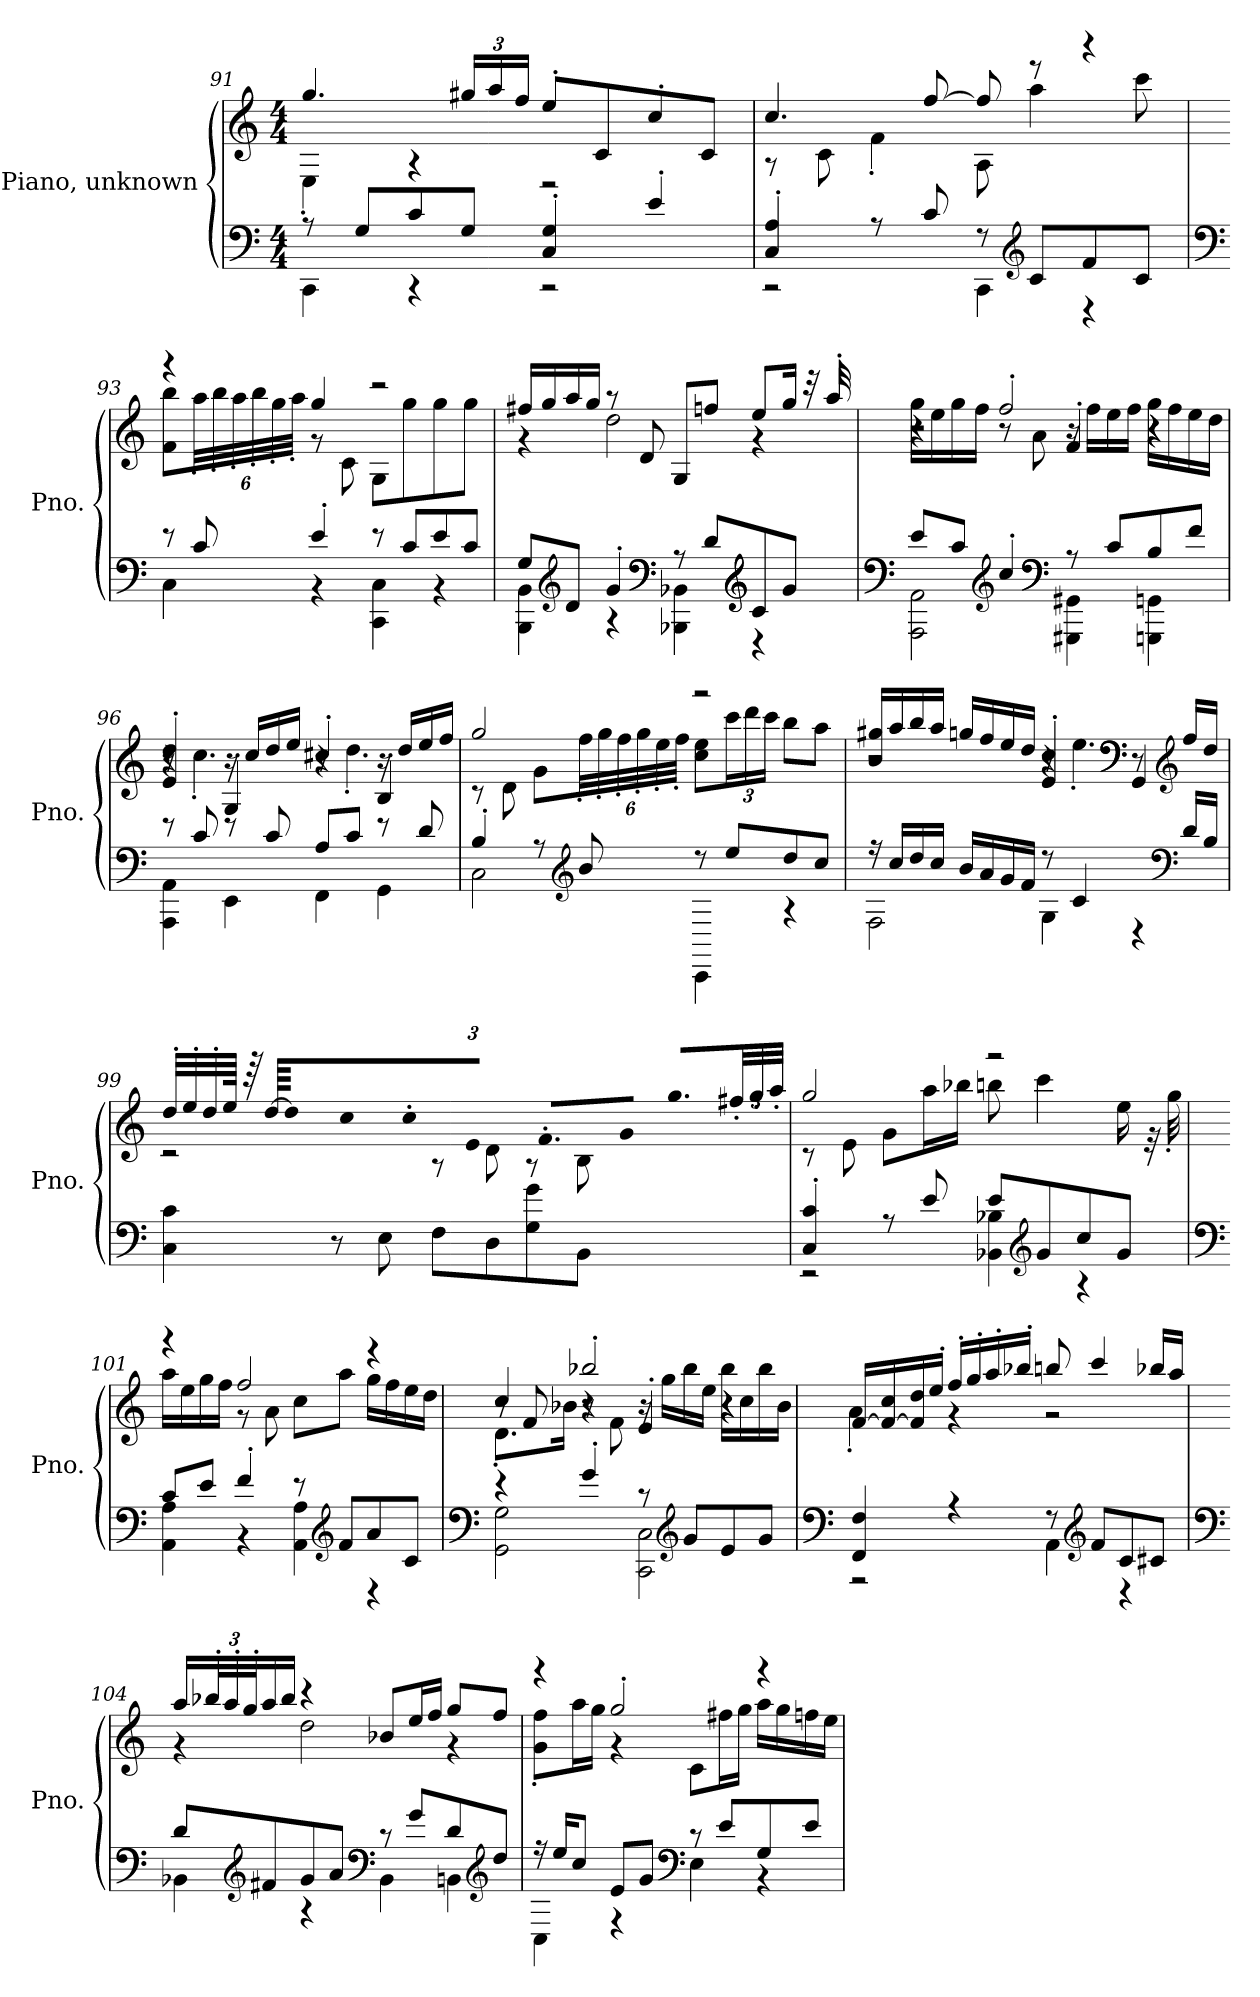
**kern	**kern
*part1	*part1
*staff2	*staff1
*I"Piano, unknown	*
*I'Pno.	*
!!LO:LB:g=z
*clefF4	*clefG2
*k[]	*k[]
*M4/4	*M4/4
=91	=91
*^	*^
8r	4CC\	4.gg/	4E'\
8G/L	.	.	.
8c/	4r	.	4r
*	*	*Xbrackettup	*
8G/J	.	24gg#X/LL	.
.	.	24aa/	.
.	.	24ff/JJ	.
4C/' 4G/'	2r	8ee'/L	2r
.	.	8c/	.
4e'/	.	8cc'/	.
.	.	8c/J	.
=92	=92	=92	=92
4C/' 4A/'	2r	4.cc/	8r
.	.	.	8c\
8r	.	.	4f'\
8c/	.	[8ff/	.
8r	4CC\	8ff/]	8A\
*clefG2	*	*	*
8c/L	.	8r	4aa\
8f/	4r	4r	.
8c/J	.	.	8ccc\
=93	=93	=93	=93
*clefF4	*	*	*
8r	4C\	4r	8f\ 8bb\L
8c/	.	.	48aa'\LL
.	.	.	48bb'\
.	.	.	48aa'\
.	.	.	48bb'\
.	.	.	48gg'\
.	.	.	48aa'\JJJ
4e'/	4r	4gg/	8r
.	.	.	8c\
8r	4CC\ 4C\	2r	8G\L
8c/L	.	.	8gg\
8e/	4r	.	8gg\
8c/J	.	.	8gg\J
!!LO:LB:g=z	!!
=94	=94	=94	=94
8G/L	4BBB\ 4BB\	16ff#X/LL	4r
.	.	16gg/	.
*clefG2	*	*	*
8d/J	.	16aa/	.
.	.	16gg/JJ	.
4g'/	4r	8r	2dd\
.	.	8d/	.
*clefF4	*	*	*
8r	4BBB-X\ 4BB-X\	8G/L	.
8d/L	.	8ffn/J	.
*clefG2	*	*	*
8c/	4r	8ee/L	4r
8g/J	.	16gg/Jk	.
.	.	32r	.
.	.	32aa'/	.
*	*	*v	*v
=95	=95	=95
*clefF4	*	*
*	*	*^
*	*	*	*^
8e/L	2AAA\ 2AA\	4r	16gg\LL	2r
.	.	.	16ee\	.
8c/J	.	.	16gg\	.
.	.	.	16ff\JJ	.
*clefG2	*	*	*	*
4cc'/	.	2ff'/	8r	.
.	.	.	8a\	.
*clefF4	*	*	*	*
8r	4GGG#X\ 4GG#X\	.	16r	4f'/
.	.	.	16ff\LL	.
8c/L	.	.	16ee\	.
.	.	.	16ff\JJ	.
8B/	4GGGn\ 4GGn\	4r	16gg\LL	4r
.	.	.	16ff\	.
8f/J	.	.	16ee\	.
.	.	.	16dd\JJ	.
!!LO:PB:g=z	!!	!!
=96	=96	=96	=96	=96
8r	4AAA\ 4AA\	4e/' 4dd/'	8r	4r
8c/	.	.	4.cc'\	.
8r	4EE\	16r	.	4G'/
.	.	16cc/LL	.	.
8c/	.	16dd/	.	.
.	.	16ee/JJ	.	.
8A/L	4FF\	4cc#X'/	8r	4r
8c/J	.	.	4.dd'\	.
8r	4GG\	16r	.	4B'/
.	.	16dd/LL	.	.
8d/	.	16ee/	.	.
.	.	16ff/JJ	.	.
*	*	*	*v	*v
=97	=97	=97	=97
4B'/	2C\	2gg/	8r
.	.	.	8d\
8r	.	.	8g\L
*clefG2	*	*	*
8b/	.	.	48ff'\LL
.	.	.	48gg'\
.	.	.	48ff'\
.	.	.	48gg'\
.	.	.	48ee'\
.	.	.	48ff'\JJJ
8r	4CC\	2r	8cc\ 8ee\L
8ee/L	.	.	24ccc\L
.	.	.	24ddd\
.	.	.	24ccc\JJ
8dd/	4r	.	8bb\L
8cc/J	.	.	8aa\J
!!LO:LB:g=z
=98	=98	=98	=98
*	*	*	*^
16r	2F\	16b/ 16gg#X/LL	2r	2r
16cc/LL	.	16aa/	.	.
16dd/	.	16bb/	.	.
16cc/JJ	.	16aa/JJ	.	.
16b/LL	.	16ggn/LL	.	.
16a/	.	16ff/	.	.
16g/	.	16ee/	.	.
16f/JJ	.	16dd/JJ	.	.
8r	4G\	4e/' 4cc/'	8r	4r
4c/	.	.	4.ee'\	.
*	*	*clefF4	*	*
.	4r	8r	.	4GG/
*clefF4	*	*clefG2	*	*
16d/LL	.	16ff/LL	.	.
16B/JJ	.	16dd/JJ	.	.
*v	*v	*	*	*
*	*	*v	*v
=99	=99	=99
4C\ 4c\	48dd'/LLL	2r
.	48ee'/	.
.	48dd'/	.
*	*brackettup	*
.	96ee/JJJk	.
.	96r	.
.	[96dd/KLLL	.
.	32dd/JJ]	.
.	8cc/	.
8r	8cc'/	.
8E\	8e/J	.
8F\L	8.f'/L	8r
8D\	.	8d\
.	16g/Jk	.
8G\ 8g\	8.gg/L	8r
8BB\J	.	8B\
*	*Xbrackettup	*
.	48ff#X'/LL	.
.	48gg'/	.
.	48aa'/JJJ	.
!!LO:LB:g=z	!!
=100	=100	=100
*^	*	*
4C/' 4c/'	2r	2gg/	8r
.	.	.	8e\
8r	.	.	8g\L
8e/	.	.	16aa\L
.	.	.	16bb-X\JJ
8e/L	4BB-X\ 4B-X\	2r	8bbn\
*clefG2	*	*	*
8g/	.	.	4ccc\
8cc/	4r	.	.
8g/J	.	.	16ee\
.	.	.	32r
.	.	.	32gg'\
=101	=101	=101	=101
*clefF4	*	*	*
8c/L	4AA\ 4A\	4r	16aa\LL
.	.	.	16ee\
8e/J	.	.	16gg\
.	.	.	16ff\JJ
4f'/	4r	2ff/	8r
.	.	.	8a\
8r	4AA\ 4A\	.	8cc\L
*clefG2	*	*	*
8f/L	.	.	8aa\J
8a/	4r	4r	16gg\LL
.	.	.	16ff\
8c/J	.	.	16ee\
.	.	.	16dd\JJ
*	*	*v	*v
!!LO:LB:g=z
=102	=102	=102
*clefF4	*	*
*	*	*^
*	*	*	*^
4r	2GG\ 2G\	4cc/	8.d'\L	8r
.	.	.	.	8f/
.	.	.	16b-X\Jk	.
4g'/	.	2bb-X'/	8r	4r
.	.	.	8f\	.
8r	2CC\ 2C\	.	16r	4e'/
.	.	.	16gg\LL	.
*clefG2	*	*	*	*
8g/L	.	.	16bb-\	.
.	.	.	16ee\JJ	.
8e/	.	4r	16bb-\LL	4r
.	.	.	16cc\	.
8g/J	.	.	16bb-\	.
.	.	.	16b-\JJ	.
*	*	*v	*v	*v
=103	=103	=103
*clefF4	*	*
*	*	*^
4FF/ 4F/	2r	[16f/LL	4a'\
.	.	16f/_ 16cc/	.
.	.	16f/] 16dd/	.
.	.	16ee'/JJ	.
4r	.	16ff'/LL	4r
.	.	16gg'/	.
.	.	16aa'/	.
.	.	16bb-X'/JJ	.
8r	4AA\	8bbn/	2r
*clefG2	*	*	*
8f/L	.	4ccc/	.
8c/	4r	.	.
8c#X/J	.	16bb-X/LL	.
.	.	16aa/JJ	.
!!LO:LB:g=z	!!
=104	=104	=104	=104
*clefF4	*	*	*
8d/L	4BB-X\	16aa/LL	4r
.	.	48bb-X'/L	.
.	.	48aa'/	.
.	.	48gg'/J	.
*clefG2	*	*	*
8f#X/	.	16aa/	.
.	.	16bb-/JJ	.
8g/	4r	4r	2dd\
8a/J	.	.	.
*clefF4	*	*	*
8r	4BB-\	8b-X/L	.
8g/L	.	16ee/L	.
.	.	16ff/JJ	.
8d/	4BBn\	8gg/L	4r
*clefG2	*	*	*
8dd/J	.	8ff/J	.
=105	=105	=105	=105
16r	4C\	4r	8g\' 8ff\'L
16ee/KL	.	.	.
8cc/J	.	.	16aa\L
.	.	.	16gg\JJ
8e/L	4r	2gg'/	4r
8g/J	.	.	.
*clefF4	*	*	*
8r	4E\	.	8c\L
8e/L	.	.	16ff#X\L
.	.	.	16gg\JJ
8G/	4r	4r	16aa\LL
.	.	.	16gg\
8e/J	.	.	16ffn\
.	.	.	16ee\JJ
*v	*v	*	*
*	*v	*v
=	=
*-	*-
